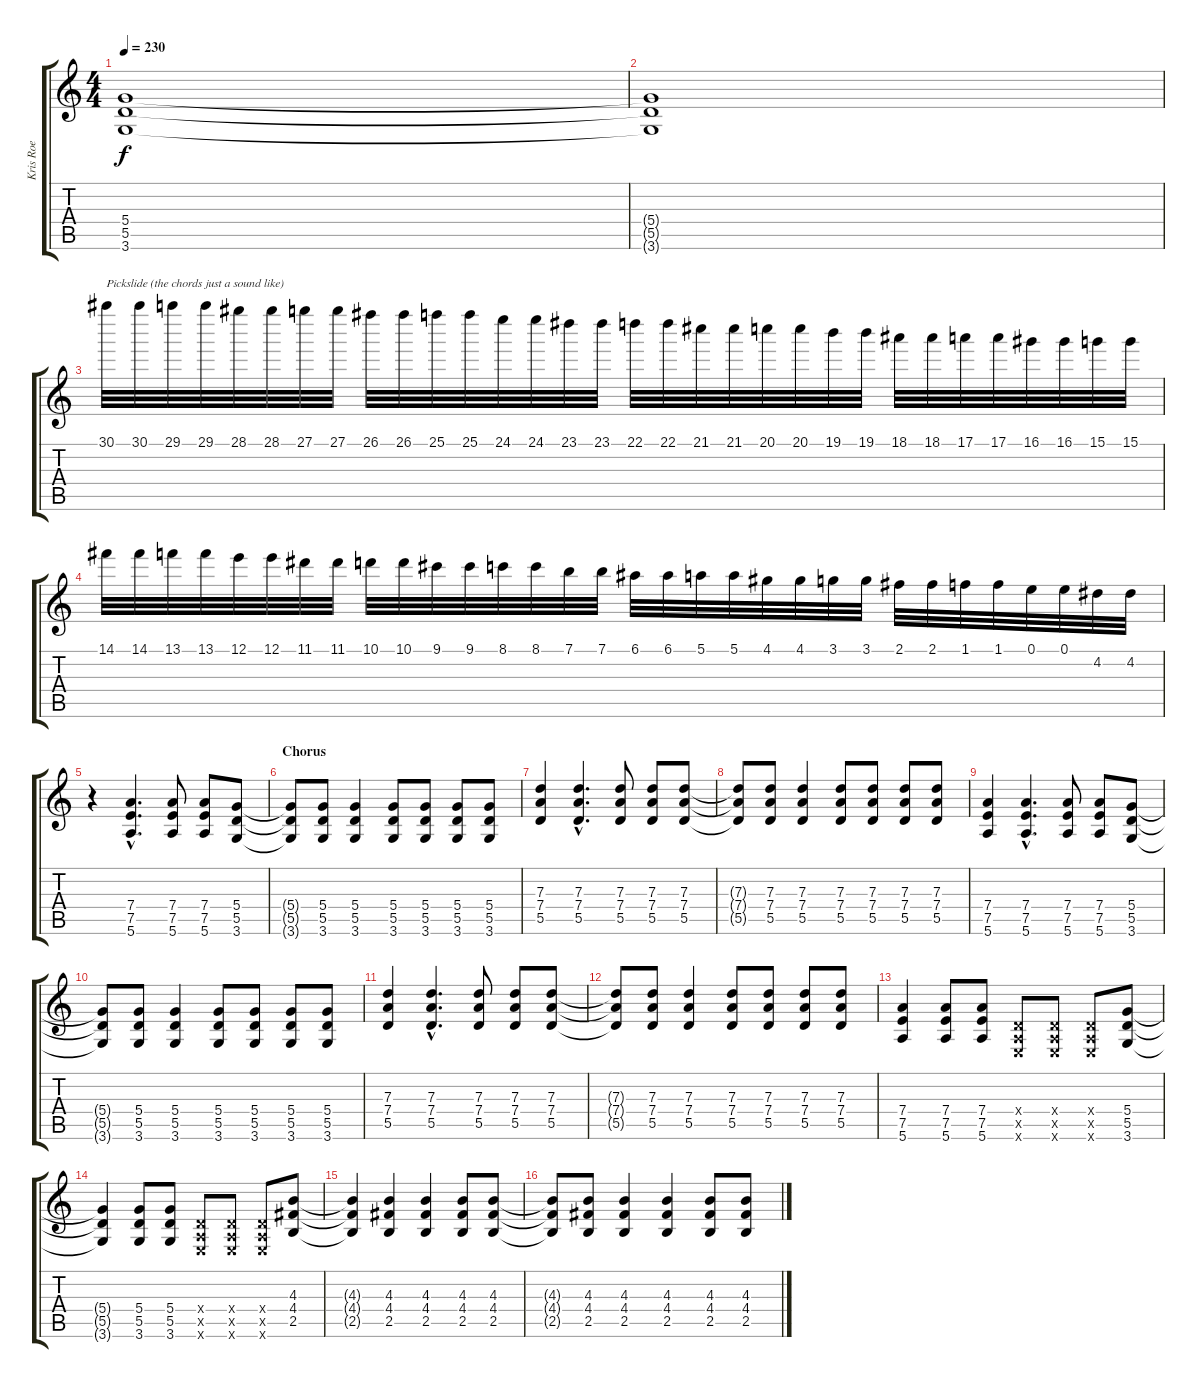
\track ("Kris Roe" "Kris Roe") {instrument distortionguitar}
\staff {score tabs}
\tuning (E4 B3 G3 D3 A2 E2) {hide}
\ts (4 4)
\tempo 230
\clef g2
\ks c
(5.4 5.5 3.6).1{dy f} |
(5.4{t} 5.5{t} 3.6{t}).1 |
30.1.32{txt "Pickslide (the chords just a sound like)"} 30.1.32 29.1.32 29.1.32 28.1.32 28.1.32 27.1.32 27.1.32 26.1.32 26.1.32 25.1.32 25.1.32 24.1.32 24.1.32 23.1.32 23.1.32 22.1.32 22.1.32 21.1.32 21.1.32 20.1.32 20.1.32 19.1.32 19.1.32 18.1.32 18.1.32 17.1.32 17.1.32 16.1.32 16.1.32 15.1.32 15.1.32 |
14.1.32 14.1.32 13.1.32 13.1.32 12.1.32 12.1.32 11.1.32 11.1.32 10.1.32 10.1.32 9.1.32 9.1.32 8.1.32 8.1.32 7.1.32 7.1.32 6.1.32 6.1.32 5.1.32 5.1.32 4.1.32 4.1.32 3.1.32 3.1.32 2.1.32 2.1.32 1.1.32 1.1.32 0.1.32 0.1.32 4.2.32 4.2.32 |
r.4{balance 0} (7.4{hac} 7.5{hac} 5.6{hac}).4{d} (7.4 7.5 5.6).8 (7.4 7.5 5.6).8 (5.4 5.5 3.6).8 |
\section ("" "Chorus")
(5.4{t} 5.5{t} 3.6{t}).8 (5.4 5.5 3.6).8 (5.4 5.5 3.6).4 (5.4 5.5 3.6).8 (5.4 5.5 3.6).8 (5.4 5.5 3.6).8 (5.4 5.5 3.6).8 |
(7.3 7.4 5.5).4 (7.3{hac} 7.4{hac} 5.5{hac}).4{d} (7.3 7.4 5.5).8 (7.3 7.4 5.5).8 (7.3 7.4 5.5).8 |
(7.3{t} 7.4{t} 5.5{t}).8 (7.3 7.4 5.5).8 (7.3 7.4 5.5).4 (7.3 7.4 5.5).8 (7.3 7.4 5.5).8 (7.3 7.4 5.5).8 (7.3 7.4 5.5).8 |
(7.4 7.5 5.6).4 (7.4{hac} 7.5{hac} 5.6{hac}).4{d} (7.4 7.5 5.6).8 (7.4 7.5 5.6).8 (5.4 5.5 3.6).8 |
(5.4{t} 5.5{t} 3.6{t}).8 (5.4 5.5 3.6).8 (5.4 5.5 3.6).4 (5.4 5.5 3.6).8 (5.4 5.5 3.6).8 (5.4 5.5 3.6).8 (5.4 5.5 3.6).8 |
(7.3 7.4 5.5).4 (7.3{hac} 7.4{hac} 5.5{hac}).4{d} (7.3 7.4 5.5).8 (7.3 7.4 5.5).8 (7.3 7.4 5.5).8 |
(7.3{t} 7.4{t} 5.5{t}).8 (7.3 7.4 5.5).8 (7.3 7.4 5.5).4 (7.3 7.4 5.5).8 (7.3 7.4 5.5).8 (7.3 7.4 5.5).8 (7.3 7.4 5.5).8 |
(7.4 7.5 5.6).4 (7.4 7.5 5.6).8 (7.4 7.5 5.6).8 (0.4{x} 0.5{x} 0.6{x}).8 (0.4{x} 0.5{x} 0.6{x}).8 (0.4{x} 0.5{x} 0.6{x}).8 (5.4 5.5 3.6).8 |
(5.4{t} 5.5{t} 3.6{t}).4 (5.4 5.5 3.6).8 (5.4 5.5 3.6).8 (0.4{x} 0.5{x} 0.6{x}).8 (0.4{x} 0.5{x} 0.6{x}).8 (0.4{x} 0.5{x} 0.6{x}).8 (4.3 4.4 2.5).8 |
(4.3{t} 4.4{t} 2.5{t}).4 (4.3 4.4 2.5).4 (4.3 4.4 2.5).4 (4.3 4.4 2.5).8 (4.3 4.4 2.5).8 |
(4.3{t} 4.4{t} 2.5{t}).8 (4.3 4.4 2.5).8 (4.3 4.4 2.5).4 (4.3 4.4 2.5).4 (4.3 4.4 2.5).8 (4.3 4.4 2.5).8
